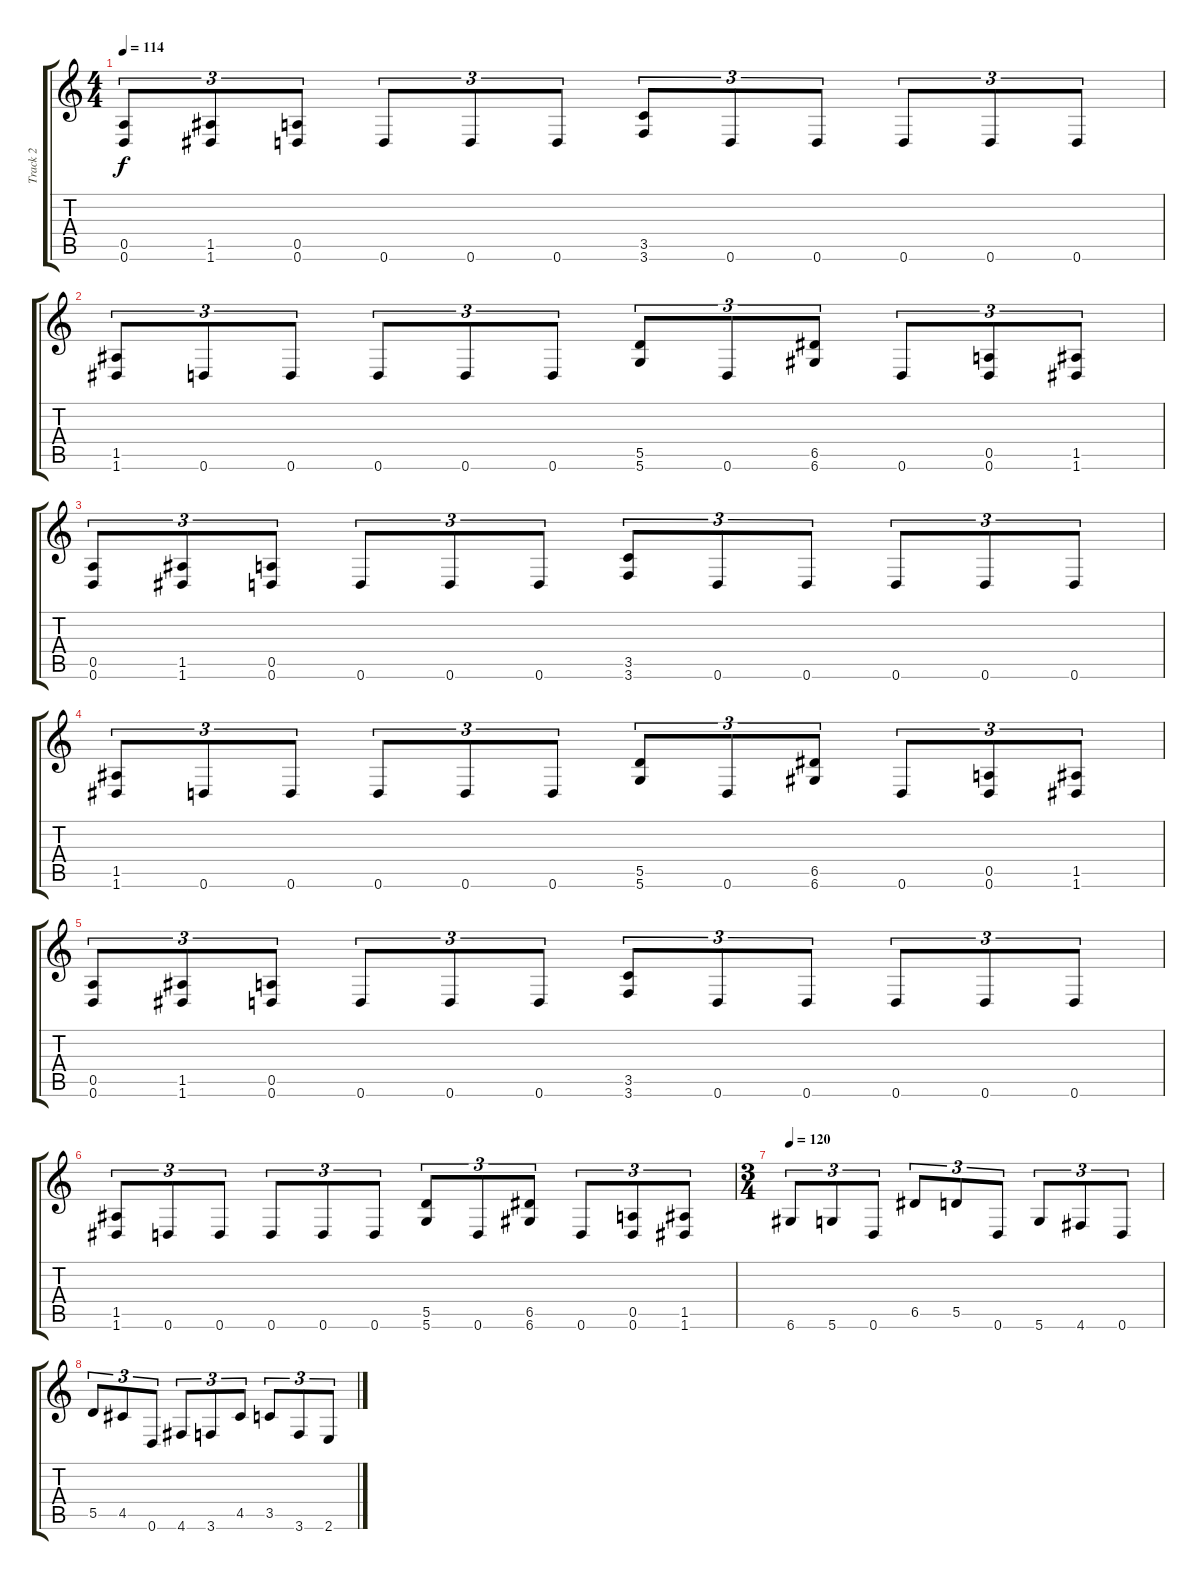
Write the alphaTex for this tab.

\track ("Track 2" "Track 2") {instrument distortionguitar}
\staff {score tabs}
\tuning (D4 B3 G3 D3 A2 D2) {hide}
\ts (4 4)
\tempo 114
\clef g2
\ks c
(0.5 0.6).8{tu (3 2) dy f} (1.5 1.6).8{tu (3 2)} (0.5 0.6).8{tu (3 2)} 0.6.8{tu (3 2)} 0.6.8{tu (3 2)} 0.6.8{tu (3 2)} (3.5 3.6).8{tu (3 2)} 0.6.8{tu (3 2)} 0.6.8{tu (3 2)} 0.6.8{tu (3 2)} 0.6.8{tu (3 2)} 0.6.8{tu (3 2)} |
(1.5 1.6).8{tu (3 2)} 0.6.8{tu (3 2)} 0.6.8{tu (3 2)} 0.6.8{tu (3 2)} 0.6.8{tu (3 2)} 0.6.8{tu (3 2)} (5.5 5.6).8{tu (3 2)} 0.6.8{tu (3 2)} (6.5 6.6).8{tu (3 2)} 0.6.8{tu (3 2)} (0.5 0.6).8{tu (3 2)} (1.5 1.6).8{tu (3 2)} |
(0.5 0.6).8{tu (3 2)} (1.5 1.6).8{tu (3 2)} (0.5 0.6).8{tu (3 2)} 0.6.8{tu (3 2)} 0.6.8{tu (3 2)} 0.6.8{tu (3 2)} (3.5 3.6).8{tu (3 2)} 0.6.8{tu (3 2)} 0.6.8{tu (3 2)} 0.6.8{tu (3 2)} 0.6.8{tu (3 2)} 0.6.8{tu (3 2)} |
(1.5 1.6).8{tu (3 2)} 0.6.8{tu (3 2)} 0.6.8{tu (3 2)} 0.6.8{tu (3 2)} 0.6.8{tu (3 2)} 0.6.8{tu (3 2)} (5.5 5.6).8{tu (3 2)} 0.6.8{tu (3 2)} (6.5 6.6).8{tu (3 2)} 0.6.8{tu (3 2)} (0.5 0.6).8{tu (3 2)} (1.5 1.6).8{tu (3 2)} |
(0.5 0.6).8{tu (3 2)} (1.5 1.6).8{tu (3 2)} (0.5 0.6).8{tu (3 2)} 0.6.8{tu (3 2)} 0.6.8{tu (3 2)} 0.6.8{tu (3 2)} (3.5 3.6).8{tu (3 2)} 0.6.8{tu (3 2)} 0.6.8{tu (3 2)} 0.6.8{tu (3 2)} 0.6.8{tu (3 2)} 0.6.8{tu (3 2)} |
(1.5 1.6).8{tu (3 2)} 0.6.8{tu (3 2)} 0.6.8{tu (3 2)} 0.6.8{tu (3 2)} 0.6.8{tu (3 2)} 0.6.8{tu (3 2)} (5.5 5.6).8{tu (3 2)} 0.6.8{tu (3 2)} (6.5 6.6).8{tu (3 2)} 0.6.8{tu (3 2)} (0.5 0.6).8{tu (3 2)} (1.5 1.6).8{tu (3 2)} |
\ts (3 4)
\tempo 120
6.6.8{tu (3 2)} 5.6.8{tu (3 2)} 0.6.8{tu (3 2)} 6.5.8{tu (3 2)} 5.5.8{tu (3 2)} 0.6.8{tu (3 2)} 5.6.8{tu (3 2)} 4.6.8{tu (3 2)} 0.6.8{tu (3 2)} |
5.5.8{tu (3 2)} 4.5.8{tu (3 2)} 0.6.8{tu (3 2)} 4.6.8{tu (3 2)} 3.6.8{tu (3 2)} 4.5.8{tu (3 2)} 3.5.8{tu (3 2)} 3.6.8{tu (3 2)} 2.6.8{tu (3 2)}
